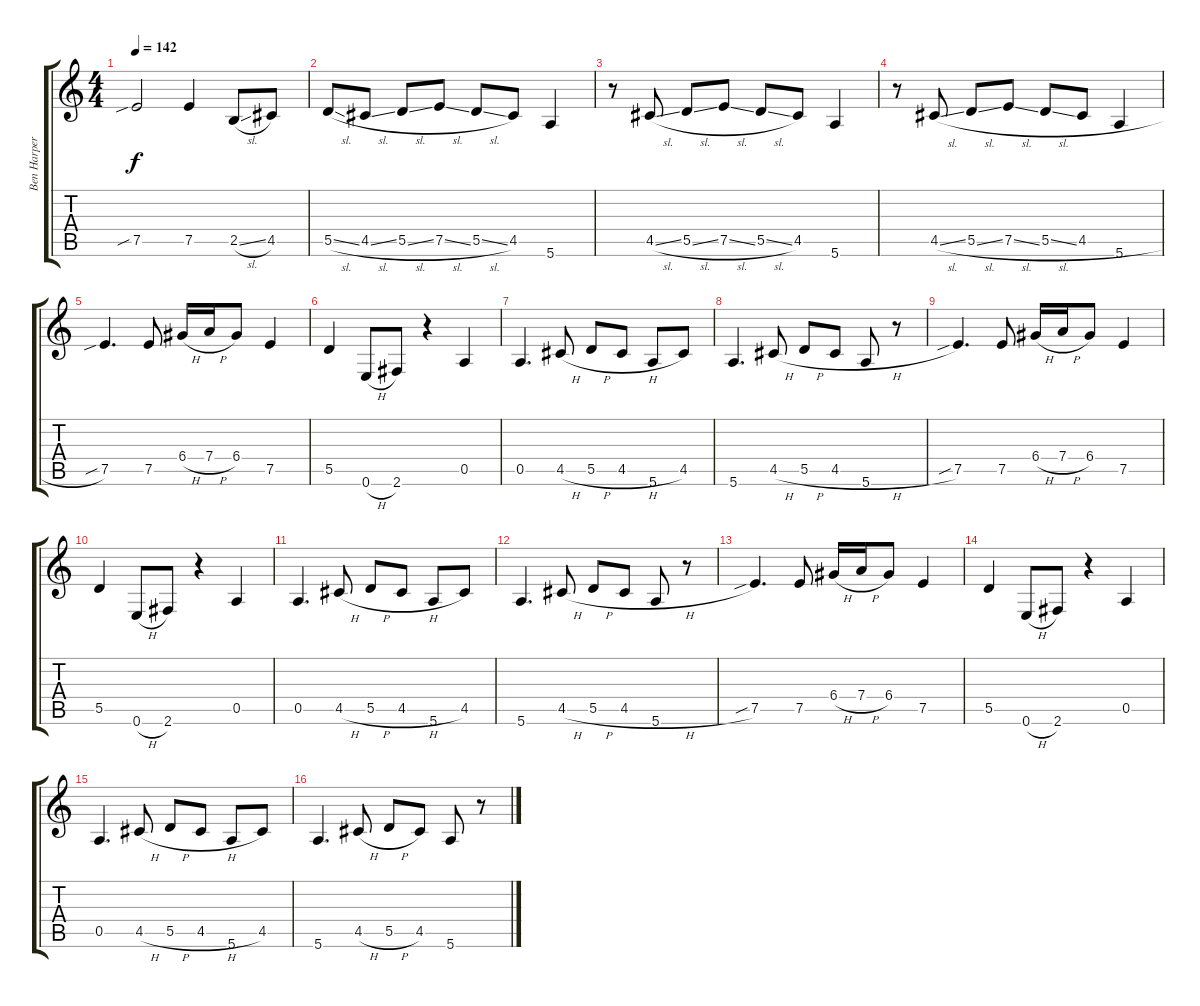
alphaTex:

\track ("Ben Harper" "Ben Harper") {instrument acousticguitarsteel}
\staff {score tabs}
\tuning (E4 B3 G3 D3 A2 E2) {hide}
\ts (4 4)
\tempo 142
\clef g2
\ks c
7.5{sib}.2{dy f} 7.5.4 2.5{sl}.8 4.5.8 |
5.5{sl}.8 4.5{sl}.8 5.5{sl}.8 7.5{sl}.8 5.5{sl}.8 4.5.8 5.6.4 |
r.8 4.5{sl}.8 5.5{sl}.8 7.5{sl}.8 5.5{sl}.8 4.5.8 5.6.4 |
r.8 4.5{sl}.8 5.5{sl}.8 7.5{sl}.8 5.5{sl}.8 4.5{h}.8 5.6.4 |
7.5{sib}.4{d} 7.5.8 6.4{h}.16 7.4{h}.16 6.4.8 7.5.4 |
5.5.4 0.6{h}.8 2.6.8 r.4 0.5.4 |
0.5.4{d} 4.5{h}.8 5.5{h}.8 4.5{h}.8 5.6.8 4.5.8 |
5.6.4{d} 4.5{h}.8 5.5{h}.8 4.5{h}.8 5.6.8 r.8 |
7.5{sib}.4{d} 7.5.8 6.4{h}.16 7.4{h}.16 6.4.8 7.5.4 |
5.5.4 0.6{h}.8 2.6.8 r.4 0.5.4 |
0.5.4{d} 4.5{h}.8 5.5{h}.8 4.5{h}.8 5.6.8 4.5.8 |
5.6.4{d} 4.5{h}.8 5.5{h}.8 4.5{h}.8 5.6.8 r.8 |
7.5{sib}.4{d} 7.5.8 6.4{h}.16 7.4{h}.16 6.4.8 7.5.4 |
5.5.4 0.6{h}.8 2.6.8 r.4 0.5.4 |
0.5.4{d} 4.5{h}.8 5.5{h}.8 4.5{h}.8 5.6.8 4.5.8 |
5.6.4{d} 4.5{h}.8 5.5{h}.8 4.5{h}.8 5.6.8 r.8
